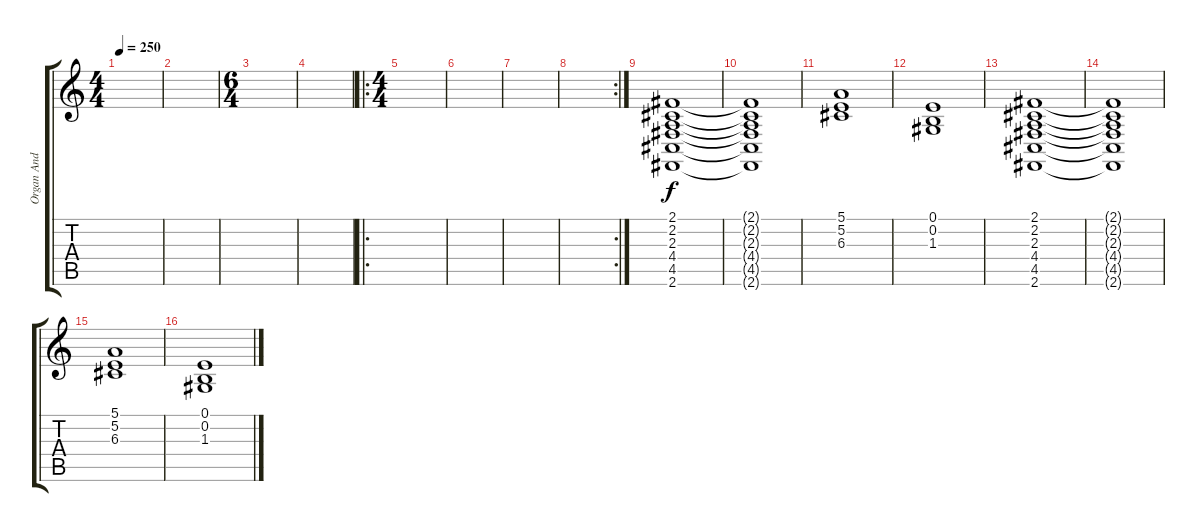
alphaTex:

\track ("Organ And String" "Organ And ") {instrument churchorgan}
\staff {score tabs}
\tuning (E4 B3 G3 D3 A2 E2) {hide}
\ts (4 4)
\tempo 250
\clef g2
\ks c
|
|
\ts (6 4)
|
|
\ro
\ts (4 4)
|
|
|
\rc 2
|
(2.1 2.2 2.3 4.4 4.5 2.6).1 |
(2.1{t} 2.2{t} 2.3{t} 4.4{t} 4.5{t} 2.6{t}).1 |
(5.1 5.2 6.3).1 |
(0.1 0.2 1.3).1 |
(2.1 2.2 2.3 4.4 4.5 2.6).1 |
(2.1{t} 2.2{t} 2.3{t} 4.4{t} 4.5{t} 2.6{t}).1 |
(5.1 5.2 6.3).1 |
(0.1 0.2 1.3).1
